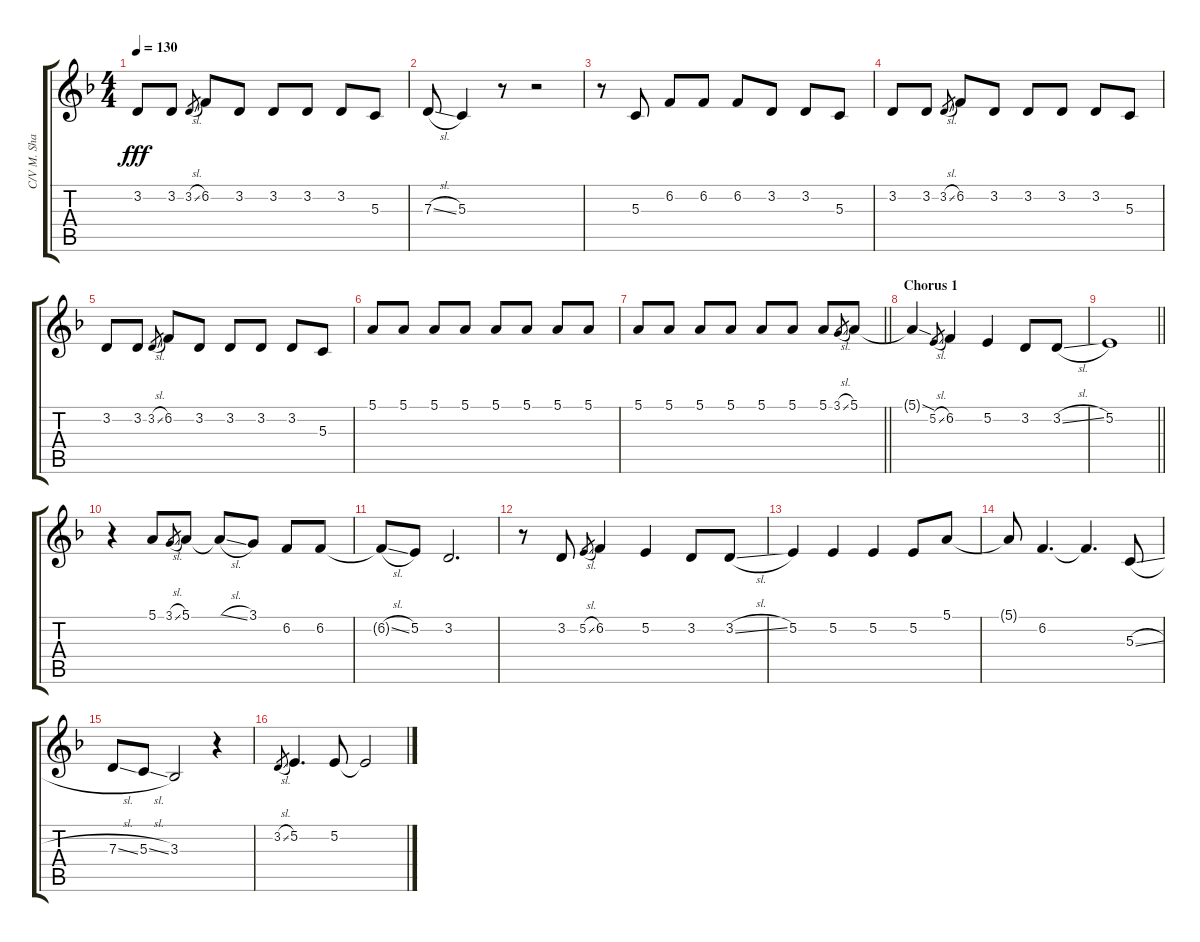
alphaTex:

\track ("C/V M. Shadows" "C/V M. Sha") {instrument cello}
\staff {score tabs}
\tuning (E4 B3 G3 D3 A2 D2) {hide}
\ts (4 4)
\tempo 130
\clef g2
\ks dminor
3.2.8{dy fff} 3.2.8 3.2{sl}.8{gr} 6.2.8 3.2.8 3.2.8 3.2.8 3.2.8 5.3.8 |
7.3{sl}.8 5.3.4 r.8 r.2 |
r.8 5.3.8 6.2.8 6.2.8 6.2.8 3.2.8 3.2.8 5.3.8 |
3.2.8 3.2.8 3.2{sl}.8{gr} 6.2.8 3.2.8 3.2.8 3.2.8 3.2.8 5.3.8 |
3.2.8 3.2.8 3.2{sl}.8{gr} 6.2.8 3.2.8 3.2.8 3.2.8 3.2.8 5.3.8 |
5.1.8 5.1.8 5.1.8 5.1.8 5.1.8 5.1.8 5.1.8 5.1.8 |
\barLineRight lightlight
5.1.8 5.1.8 5.1.8 5.1.8 5.1.8 5.1.8 5.1.8 3.1{sl}.8{gr} 5.1.8 |
\section ("" "Chorus 1")
5.1{sod t}.4 5.2{sl}.8{gr} 6.2.4 5.2.4 3.2.8 3.2{sl}.8 |
\barLineRight lightlight
5.2.1 |
r.4 5.1.8 3.1{sl}.8{gr} 5.1.8 5.1{sl t}.8 3.1.8 6.2.8 6.2.8 |
6.2{sl t}.8 5.2.8 3.2.2{d} |
r.8 3.2.8 5.2{sl}.8{gr} 6.2.4 5.2.4 3.2.8 3.2{sl}.8 |
5.2.4 5.2.4 5.2.4 5.2.8 5.1.8 |
5.1{t}.8 6.2.4{d} 6.2{t}.4{d} 5.3{sl}.8 |
7.3{sl}.8 5.3{sl}.8 3.3.2 r.4 |
3.2{sl}.8{gr} 5.2.4{d} 5.2.8 5.2{t}.2
